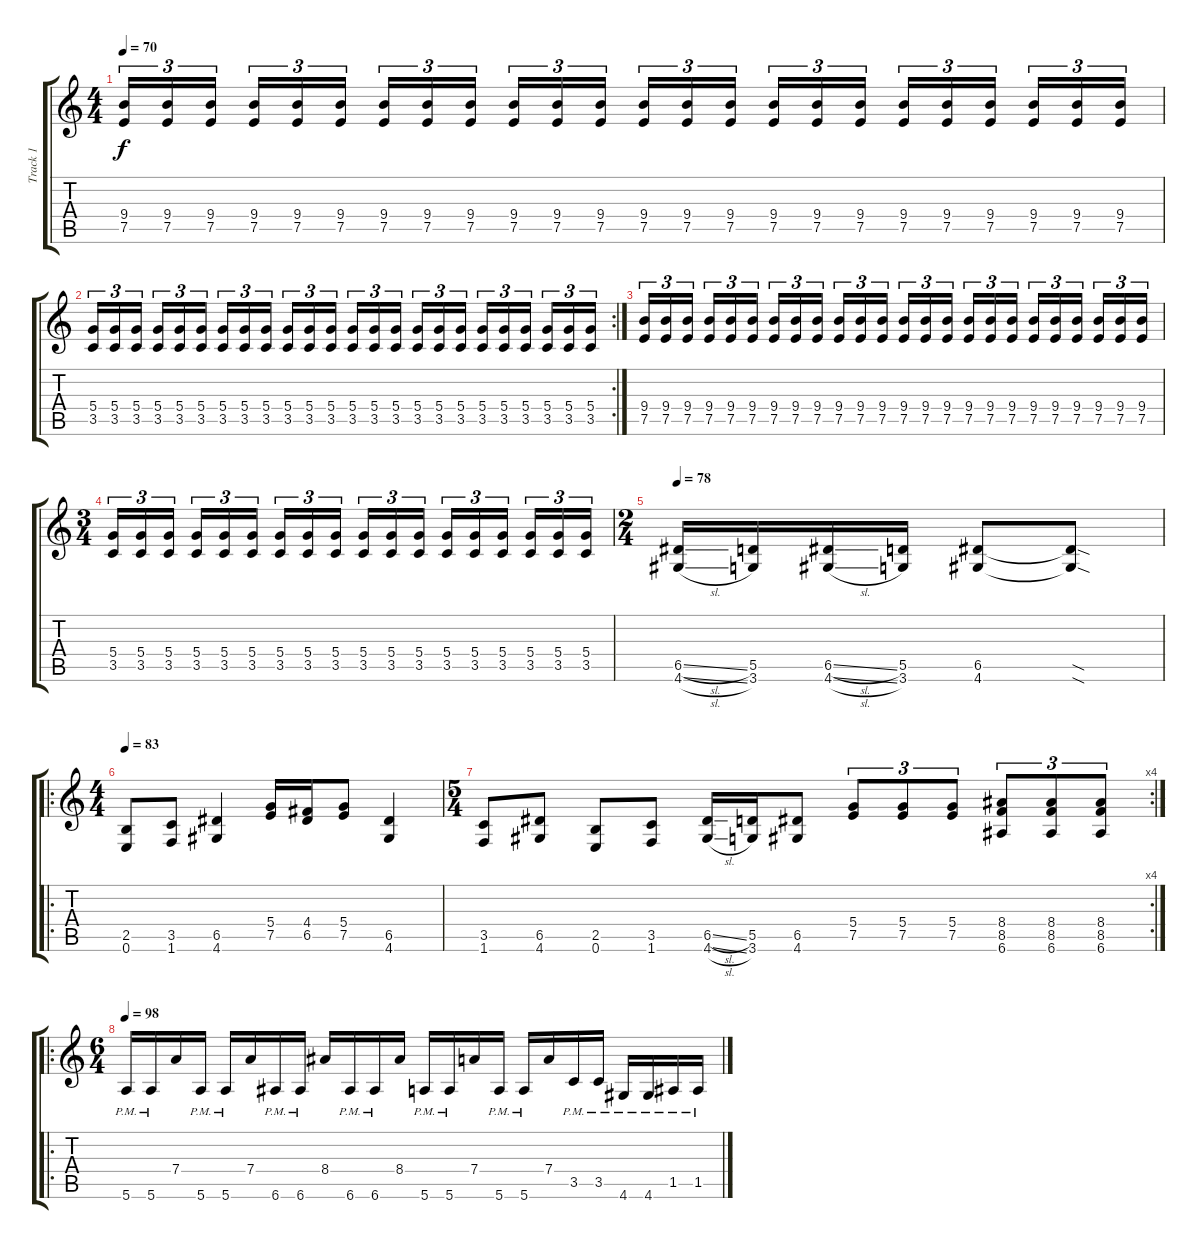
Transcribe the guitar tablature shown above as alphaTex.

\track ("Track 1" "Track 1") {instrument distortionguitar}
\staff {score tabs}
\tuning (E4 B3 G3 D3 A2 E2) {hide}
\ts (4 4)
\tempo 70
\clef g2
\ks c
(9.4 7.5).16{tu (3 2) dy f} (9.4 7.5).16{tu (3 2)} (9.4 7.5).16{tu (3 2) beam splitsecondary} (9.4 7.5).16{tu (3 2)} (9.4 7.5).16{tu (3 2)} (9.4 7.5).16{tu (3 2)} (9.4 7.5).16{tu (3 2)} (9.4 7.5).16{tu (3 2)} (9.4 7.5).16{tu (3 2) beam splitsecondary} (9.4 7.5).16{tu (3 2)} (9.4 7.5).16{tu (3 2)} (9.4 7.5).16{tu (3 2)} (9.4 7.5).16{tu (3 2)} (9.4 7.5).16{tu (3 2)} (9.4 7.5).16{tu (3 2) beam splitsecondary} (9.4 7.5).16{tu (3 2)} (9.4 7.5).16{tu (3 2)} (9.4 7.5).16{tu (3 2)} (9.4 7.5).16{tu (3 2)} (9.4 7.5).16{tu (3 2)} (9.4 7.5).16{tu (3 2) beam splitsecondary} (9.4 7.5).16{tu (3 2)} (9.4 7.5).16{tu (3 2)} (9.4 7.5).16{tu (3 2)} |
\rc 2
(5.4 3.5).16{tu (3 2)} (5.4 3.5).16{tu (3 2)} (5.4 3.5).16{tu (3 2) beam splitsecondary} (5.4 3.5).16{tu (3 2)} (5.4 3.5).16{tu (3 2)} (5.4 3.5).16{tu (3 2)} (5.4 3.5).16{tu (3 2)} (5.4 3.5).16{tu (3 2)} (5.4 3.5).16{tu (3 2) beam splitsecondary} (5.4 3.5).16{tu (3 2)} (5.4 3.5).16{tu (3 2)} (5.4 3.5).16{tu (3 2)} (5.4 3.5).16{tu (3 2)} (5.4 3.5).16{tu (3 2)} (5.4 3.5).16{tu (3 2) beam splitsecondary} (5.4 3.5).16{tu (3 2)} (5.4 3.5).16{tu (3 2)} (5.4 3.5).16{tu (3 2)} (5.4 3.5).16{tu (3 2)} (5.4 3.5).16{tu (3 2)} (5.4 3.5).16{tu (3 2) beam splitsecondary} (5.4 3.5).16{tu (3 2)} (5.4 3.5).16{tu (3 2)} (5.4 3.5).16{tu (3 2)} |
(9.4 7.5).16{tu (3 2)} (9.4 7.5).16{tu (3 2)} (9.4 7.5).16{tu (3 2) beam splitsecondary} (9.4 7.5).16{tu (3 2)} (9.4 7.5).16{tu (3 2)} (9.4 7.5).16{tu (3 2)} (9.4 7.5).16{tu (3 2)} (9.4 7.5).16{tu (3 2)} (9.4 7.5).16{tu (3 2) beam splitsecondary} (9.4 7.5).16{tu (3 2)} (9.4 7.5).16{tu (3 2)} (9.4 7.5).16{tu (3 2)} (9.4 7.5).16{tu (3 2)} (9.4 7.5).16{tu (3 2)} (9.4 7.5).16{tu (3 2) beam splitsecondary} (9.4 7.5).16{tu (3 2)} (9.4 7.5).16{tu (3 2)} (9.4 7.5).16{tu (3 2)} (9.4 7.5).16{tu (3 2)} (9.4 7.5).16{tu (3 2)} (9.4 7.5).16{tu (3 2) beam splitsecondary} (9.4 7.5).16{tu (3 2)} (9.4 7.5).16{tu (3 2)} (9.4 7.5).16{tu (3 2)} |
\ts (3 4)
(5.4 3.5).16{tu (3 2)} (5.4 3.5).16{tu (3 2)} (5.4 3.5).16{tu (3 2) beam splitsecondary} (5.4 3.5).16{tu (3 2)} (5.4 3.5).16{tu (3 2)} (5.4 3.5).16{tu (3 2)} (5.4 3.5).16{tu (3 2)} (5.4 3.5).16{tu (3 2)} (5.4 3.5).16{tu (3 2) beam splitsecondary} (5.4 3.5).16{tu (3 2)} (5.4 3.5).16{tu (3 2)} (5.4 3.5).16{tu (3 2)} (5.4 3.5).16{tu (3 2)} (5.4 3.5).16{tu (3 2)} (5.4 3.5).16{tu (3 2) beam splitsecondary} (5.4 3.5).16{tu (3 2)} (5.4 3.5).16{tu (3 2)} (5.4 3.5).16{tu (3 2)} |
\ts (2 4)
\tempo 78
(6.5{sl} 4.6{sl}).16 (5.5 3.6).16 (6.5{sl} 4.6{sl}).16 (5.5 3.6).16 (6.5 4.6).8 (6.5{sod t} 4.6{sod t}).8 |
\ro
\ts (4 4)
\tempo 83
(2.5 0.6).8 (3.5 1.6).8 (6.5 4.6).4 (5.4 7.5).16 (4.4 6.5).16 (5.4 7.5).8 (6.5 4.6).4 |
\rc 4
\ts (5 4)
(3.5 1.6).8 (6.5 4.6).8 (2.5 0.6).8 (3.5 1.6).8 (6.5{sl} 4.6{sl}).16 (5.5 3.6).16 (6.5 4.6).8 (5.4 7.5).8{tu (3 2)} (5.4 7.5).8{tu (3 2)} (5.4 7.5).8{tu (3 2)} (8.4 8.5 6.6).8{tu (3 2)} (8.4 8.5 6.6).8{tu (3 2)} (8.4 8.5 6.6).8{tu (3 2)} |
\ro
\ts (6 4)
\tempo 98
5.6{pm}.16 5.6{pm}.16 7.4.16 5.6{pm}.16 5.6{pm}.16 7.4.16 6.6{pm}.16 6.6{pm}.16 8.4.16 6.6{pm}.16 6.6{pm}.16 8.4.16 5.6{pm}.16 5.6{pm}.16 7.4.16 5.6{pm}.16 5.6{pm}.16 7.4.16 3.5{pm}.16 3.5{pm}.16 4.6{pm}.16 4.6{pm}.16 1.5{pm}.16 1.5{pm}.16
